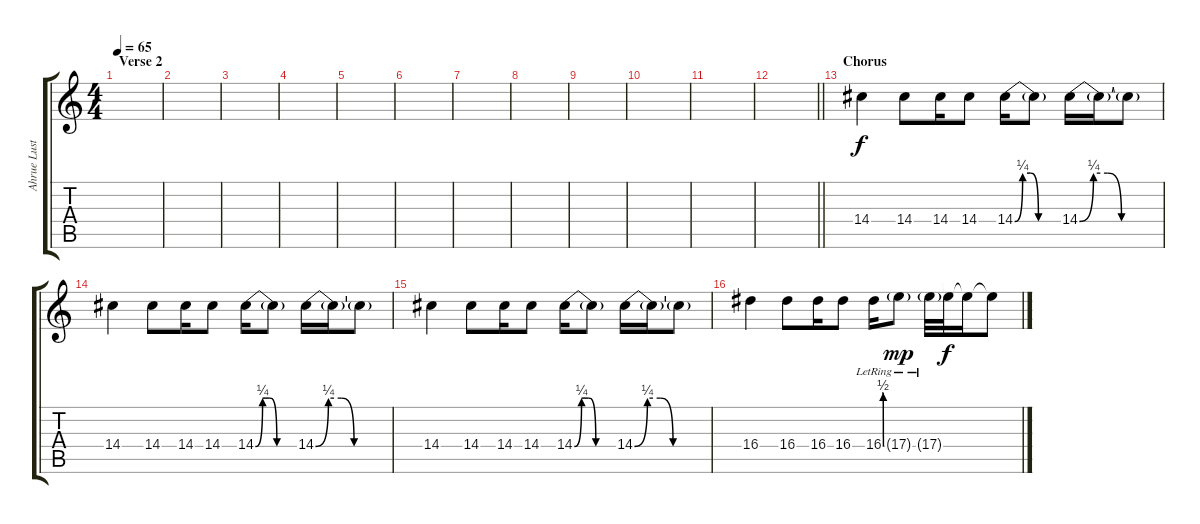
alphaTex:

\track ("Ahrue Luster" "Ahrue Lust") {instrument overdrivenguitar}
\staff {score tabs}
\tuning (Db4 Ab3 E3 B2 Gb2 B1) {hide}
\ts (4 4)
\section ("" "Verse 2")
\tempo 65
\clef g2
\ks c
|
|
|
|
|
|
|
|
|
|
|
\barLineRight lightlight
|
\section ("" "Chorus")
14.4.4 14.4.8 14.4.16 14.4.8 14.4{be (custom 0 0 10 1 20 1 30 0 60 0)}.16 14.4{t}.8 14.4{be (custom 0 0 10 1 20 1 30 0 60 0)}.16 14.4{t}.16 14.4{t}.8 |
14.4.4 14.4.8 14.4.16 14.4.8 14.4{be (custom 0 0 10 1 20 1 30 0 60 0)}.16 14.4{t}.8 14.4{be (custom 0 0 10 1 20 1 30 0 60 0)}.16 14.4{t}.16 14.4{t}.8 |
14.4.4 14.4.8 14.4.16 14.4.8 14.4{be (custom 0 0 10 1 20 1 30 0 60 0)}.16 14.4{t}.8 14.4{be (custom 0 0 10 1 20 1 30 0 60 0)}.16 14.4{t}.16 14.4{t}.8 |
16.4.4 16.4.8 16.4.16 16.4.8 16.4{be (custom 0 0 10 2 20 2 27 2 35 2 45 2 54 2 56 2 58 2 60 2) lr}.16 17.4{g lr}.8{dy mp} 17.4{g lr}.32 17.4{t}.32{dy f} 17.4{t}.16 17.4{t}.8
